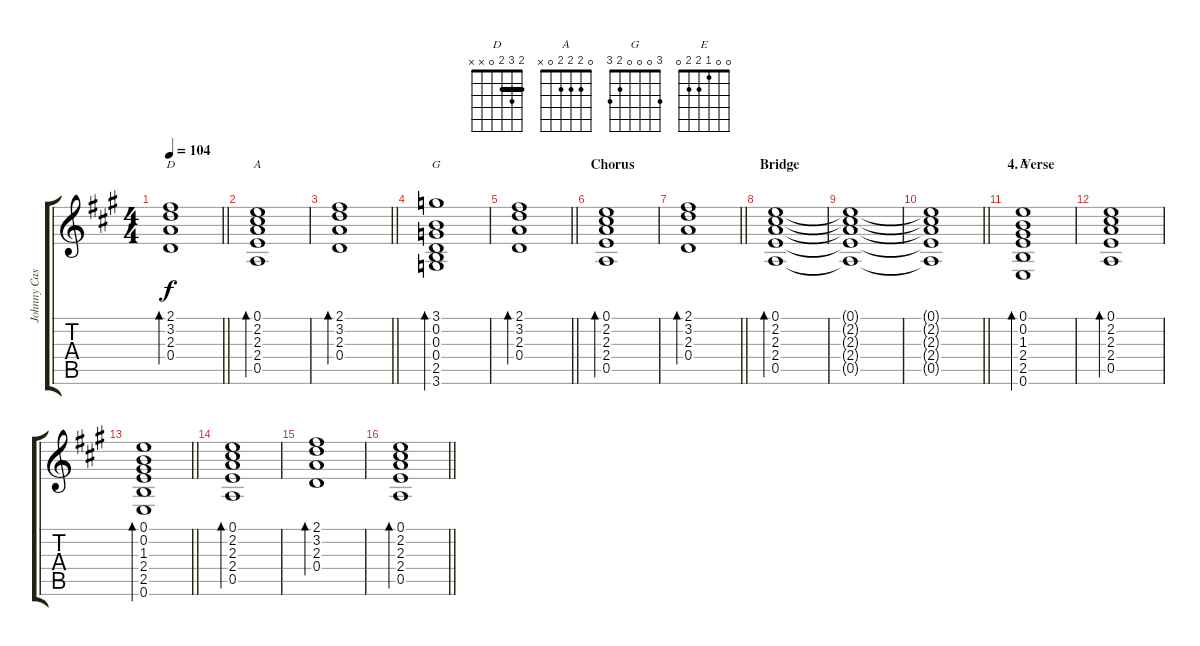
\track ("Johnny Cash (Rhythm)" "Johnny Cas") {instrument acousticguitarsteel}
\staff {score tabs}
\tuning (E4 B3 G3 D3 A2 E2) {hide}
\chord ("D" 2 3 2 0 x x) {barre 2}
\chord ("A" 0 2 2 2 0 x)
\chord ("G" 3 0 0 0 2 3)
\chord ("E" 0 0 1 2 2 0)
\ts (4 4)
\tempo 104
\clef g2
\barLineRight lightlight
\ks a
(2.1 3.2 2.3 0.4).1{bd 60 ch "D" dy f} |
(0.1 2.2 2.3 2.4 0.5).1{bd 60 ch "A"} |
\barLineRight lightlight
(2.1 3.2 2.3 0.4).1{bd 60} |
(3.1 0.2 0.3 0.4 2.5 3.6).1{bd 60 ch "G"} |
\barLineRight lightlight
(2.1 3.2 2.3 0.4).1{bd 60} |
\section ("" "Chorus")
(0.1 2.2 2.3 2.4 0.5).1{bd 60} |
\barLineRight lightlight
(2.1 3.2 2.3 0.4).1{bd 60} |
\section ("" "Bridge")
(0.1 2.2 2.3 2.4 0.5).1{bd 60} |
(0.1{t} 2.2{t} 2.3{t} 2.4{t} 0.5{t}).1 |
\barLineRight lightlight
(0.1{t} 2.2{t} 2.3{t} 2.4{t} 0.5{t}).1 |
\section ("" "4. Verse")
(0.1 0.2 1.3 2.4 2.5 0.6).1{bd 60 ch "E"} |
(0.1 2.2 2.3 2.4 0.5).1{bd 60} |
\barLineRight lightlight
(0.1 0.2 1.3 2.4 2.5 0.6).1{bd 60} |
(0.1 2.2 2.3 2.4 0.5).1{bd 60} |
(2.1 3.2 2.3 0.4).1{bd 60} |
\barLineRight lightlight
(0.1 2.2 2.3 2.4 0.5).1{bd 60}
